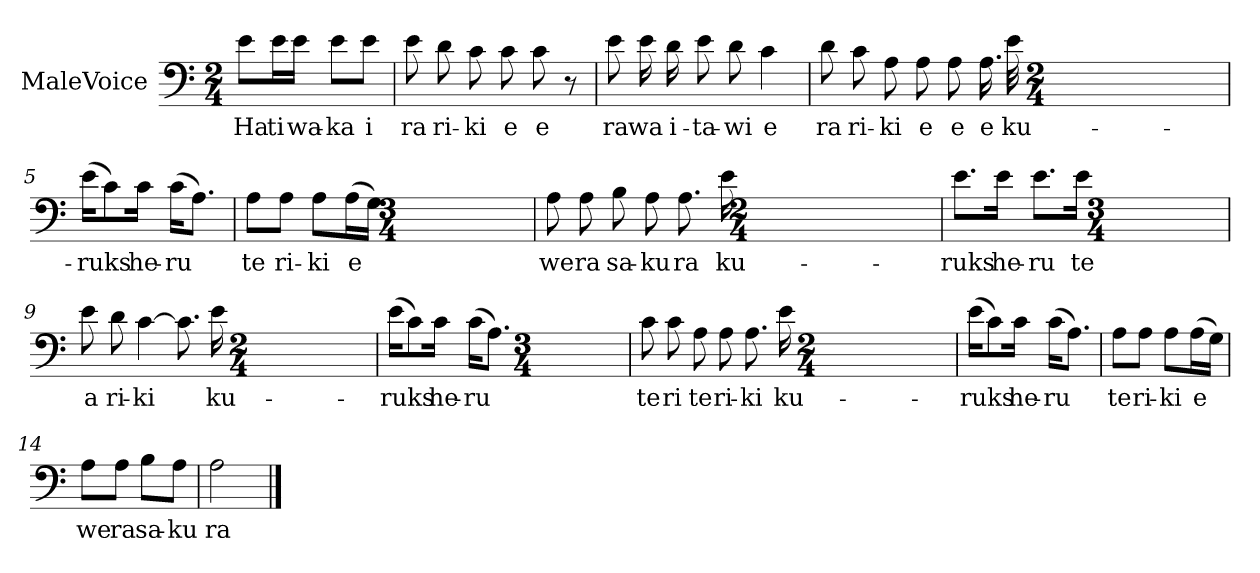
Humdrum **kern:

**kern	**text
*part1	*part1
*staff1	*staff1
*I"MaleVoice	*
*clefF4	*
*k[]	*
*M2/4	*
*MM76	*
=1	=1
8e\L	Ha
16e\L	ti
16e\JJ	wa-
8e\L	-ka
8e\J	i
=2	=2
8e	ra
8d	ri-
8c	-ki
8c	e
8c	e
8r	.
=3	=3
8e	ra
16e	wa
16d	i-
8e	-ta-
8d	-wi
4c	e
=4	=4
8d	ra
8c	ri-
8A	-ki
8A	e
8A	e
16.A	e
32e	ku-
*M2/4	*
=5	=5
(16e\KL	-ruks
8c\)	.
16c\Jk	he-
(16c\KL	-ru
8.A\J)	.
=6	=6
8A\L	te
8A\J	ri-
8A\L	-ki
(16A\L	e
16G\JJ)	.
*M3/4	*
=7	=7
8A	we
8A	ra
8B	sa-
8A	-ku
8.A	ra
16e	ku-
*M2/4	*
=8	=8
8.e\L	-ruks
16e\Jk	he-
8.e\L	-ru
16e\Jk	te
*M3/4	*
=9	=9
8e	a
8d	ri-
[4c	-ki
8.c]	.
16e	ku-
*M2/4	*
=10	=10
(16e\KL	-ruks
8c\)	.
16c\Jk	he-
(16c\KL	-ru
8.A\J)	.
*M3/4	*
=11	=11
8c	te
8c	ri
8A	te
8A	ri-
8.A	-ki
16e	ku-
*M2/4	*
=12	=12
(16e\KL	-ruks
8c\)	.
16c\Jk	he-
(16c\KL	-ru
8.A\J)	.
=13	=13
8A\L	te
8A\J	ri-
8A\L	-ki
(16A\L	e
16G\JJ)	.
=14	=14
8A\L	we
8A\J	ra
8B\L	sa-
8A\J	-ku
=15	=15
2A	ra
==	==
*-	*-
